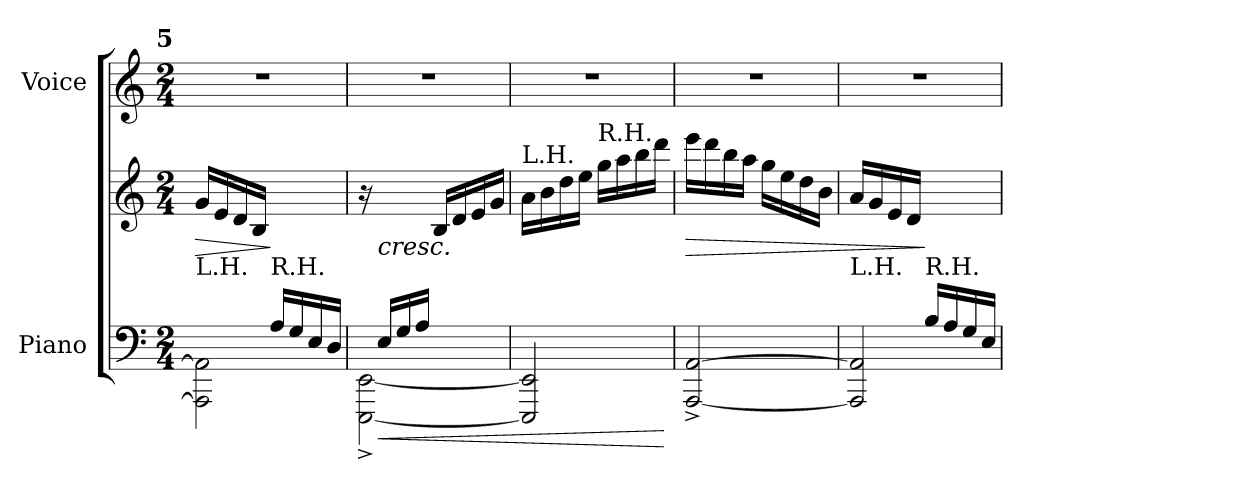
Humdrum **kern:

**kern	**kern	**dynam	**kern
*part2	*part2	*part2	*part1
*staff3	*staff2	*staff2/3	*staff1
*I"Piano	*	*	*I"Voice
*I'Pno	*	*	*
*clefF4	*clefG2	*	*clefG2
*k[]	*k[]	*	*k[]
*M2/4	*M2/4	*	*M2/4
!!LO:REH:place=s1:a:B:enc=none:fs=20:t=5
=51	=51	=51	=51
*^	*	*	*
!	!	!LO:TX:b:t=L.H.	!	!
!	!	!	!LO:HP:b	!
4ryy	2AAA\] 2AA\]	16g/LL	>	2r
.	.	16e/	.	.
.	.	16d/	.	.
.	.	16B/JJ	.	.
!	!	!LO:TX:b:t=R.H.	!	!
16A/LL	.	4ryy	]	.
16G/	.	.	.	.
16E/	.	.	.	.
16D/JJ	.	.	.	.
=52	=52	=52	=52	=52
16ryy	[2EEE\^< [2EE\^<	16r	.	2r
!	!	!LO:TX:b:i:t=cresc.	!	!
!	!	!	!LO:HP:b=2	!
16E/LL	.	8.ryy	<	.
16G/	.	.	.	.
16A/JJ	.	.	.	.
4ryy	.	16B/LL	.	.
.	.	16d/	.	.
.	.	16e/	.	.
.	.	16g/JJ	.	.
*v	*v	*	*	*
=53	=53	=53	=53
!	!LO:TX:a:t=L.H.	!	!
2EEE/] 2EE/]	16a\LL	.	2r
.	16b\	.	.
.	16dd\	.	.
.	16ee\JJ	.	.
!	!LO:TX:a:t=R.H.	!	!
.	16gg\LL	.	.
.	16aa\	.	.
.	16bb\	.	.
.	16ddd\JJ	.	.
.	.	[	.
=54	=54	=54	=54
!	!	!LO:HP:b	!
[2AAA/^ [2AA/^	16eee\LL	>	2r
.	16ddd\	.	.
.	16bb\	.	.
.	16aa\JJ	.	.
.	16gg\LL	.	.
.	16ee\	.	.
.	16dd\	.	.
.	16b\JJ	.	.
=55	=55	=55	=55
*^	*	*	*
!	!	!LO:TX:b:t=L.H.	!	!
4ryy	2AAA/] 2AA/]	16a/LL	.	2r
.	.	16g/	.	.
.	.	16e/	.	.
.	.	16d/JJ	.	.
!	!	!LO:TX:b:t=R.H.	!	!
16B/LL	.	4ryy	]	.
16A/	.	.	.	.
16G/	.	.	.	.
16E/JJ	.	.	.	.
*v	*v	*	*	*
=	=	=	=
*-	*-	*-	*-
